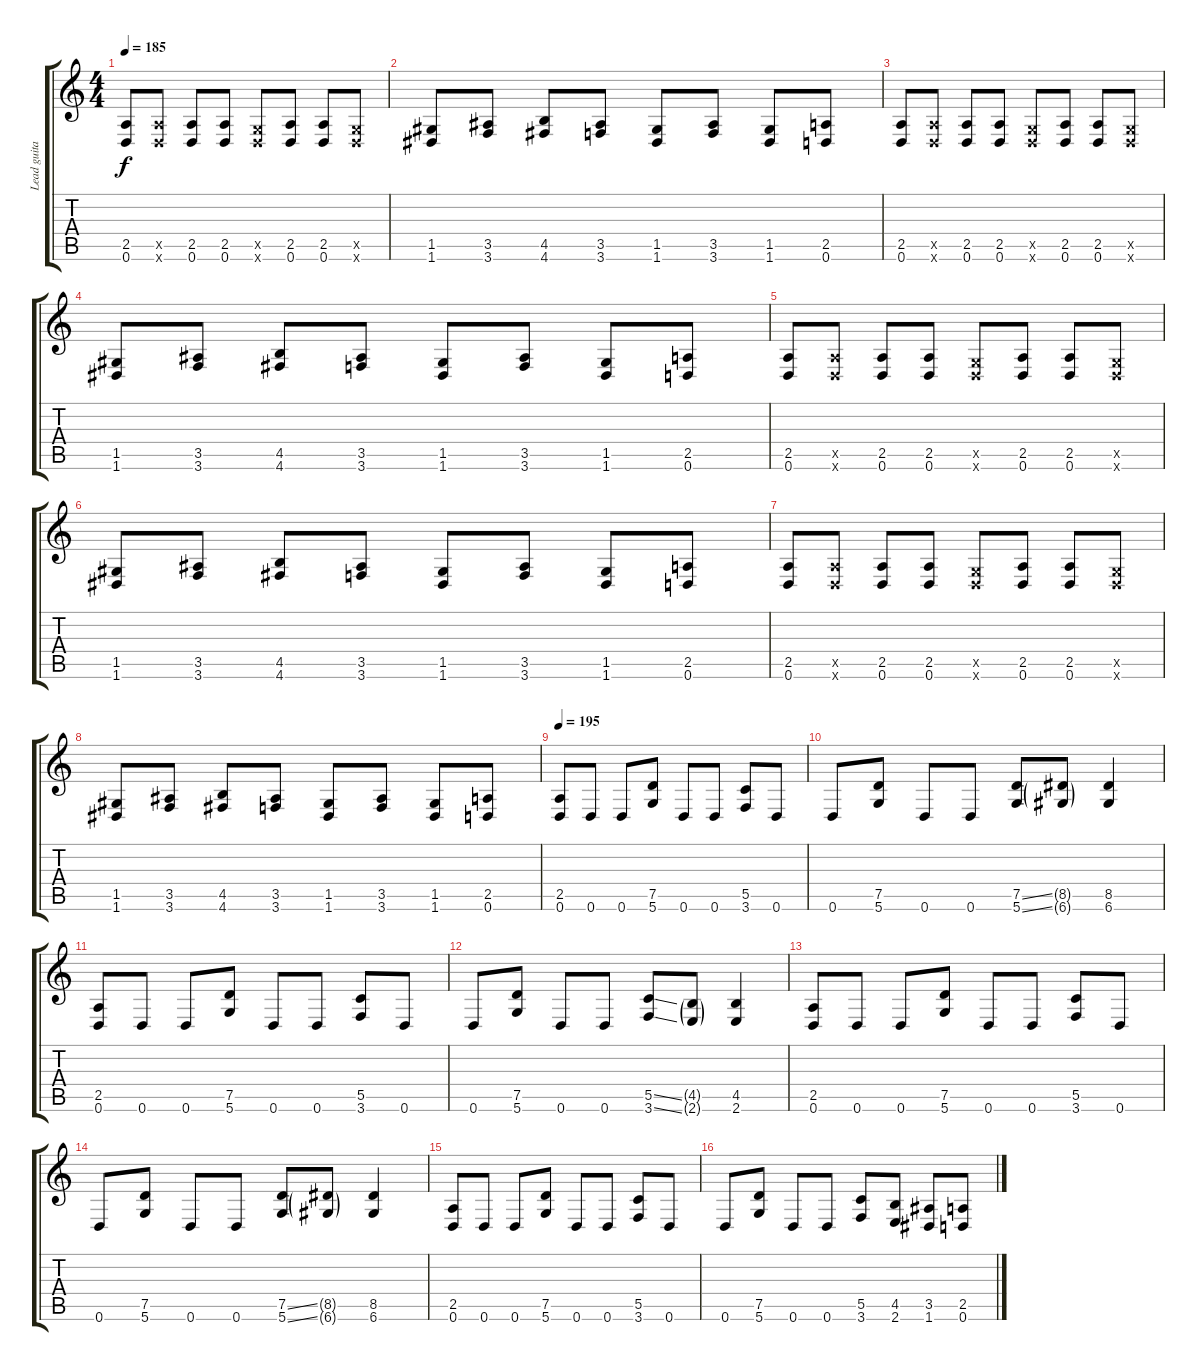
\track ("Lead guitar" "Lead guita") {instrument distortionguitar}
\staff {score tabs}
\tuning (D4 A3 F3 C3 G2 D2) {hide}
\ts (4 4)
\tempo 185
\clef g2
\ks c
(2.5 0.6).8{dy f} (2.5{x} 0.6{x}).8 (2.5 0.6).8 (2.5 0.6).8 (0.5{x} 0.6{x}).8 (2.5 0.6).8 (2.5 0.6).8 (0.5{x} 0.6{x}).8 |
(1.5 1.6).8 (3.5 3.6).8 (4.5 4.6).8 (3.5 3.6).8 (1.5 1.6).8 (3.5 3.6).8 (1.5 1.6).8 (2.5 0.6).8 |
(2.5 0.6).8 (2.5{x} 0.6{x}).8 (2.5 0.6).8 (2.5 0.6).8 (0.5{x} 0.6{x}).8 (2.5 0.6).8 (2.5 0.6).8 (0.5{x} 0.6{x}).8 |
(1.5 1.6).8 (3.5 3.6).8 (4.5 4.6).8 (3.5 3.6).8 (1.5 1.6).8 (3.5 3.6).8 (1.5 1.6).8 (2.5 0.6).8 |
(2.5 0.6).8 (2.5{x} 0.6{x}).8 (2.5 0.6).8 (2.5 0.6).8 (0.5{x} 0.6{x}).8 (2.5 0.6).8 (2.5 0.6).8 (0.5{x} 0.6{x}).8 |
(1.5 1.6).8 (3.5 3.6).8 (4.5 4.6).8 (3.5 3.6).8 (1.5 1.6).8 (3.5 3.6).8 (1.5 1.6).8 (2.5 0.6).8 |
(2.5 0.6).8 (2.5{x} 0.6{x}).8 (2.5 0.6).8 (2.5 0.6).8 (0.5{x} 0.6{x}).8 (2.5 0.6).8 (2.5 0.6).8 (0.5{x} 0.6{x}).8 |
(1.5 1.6).8 (3.5 3.6).8 (4.5 4.6).8 (3.5 3.6).8 (1.5 1.6).8 (3.5 3.6).8 (1.5 1.6).8 (2.5 0.6).8 |
\tempo 195
(2.5 0.6).8 0.6.8 0.6.8 (7.5 5.6).8 0.6.8 0.6.8 (5.5 3.6).8 0.6.8 |
0.6.8 (7.5 5.6).8 0.6.8 0.6.8 (7.5{ss} 5.6{ss}).8 (8.5{g} 6.6{g}).8 (8.5 6.6).4 |
(2.5 0.6).8 0.6.8 0.6.8 (7.5 5.6).8 0.6.8 0.6.8 (5.5 3.6).8 0.6.8 |
0.6.8 (7.5 5.6).8 0.6.8 0.6.8 (5.5{ss} 3.6{ss}).8 (4.5{g} 2.6{g}).8 (4.5 2.6).4 |
(2.5 0.6).8 0.6.8 0.6.8 (7.5 5.6).8 0.6.8 0.6.8 (5.5 3.6).8 0.6.8 |
0.6.8 (7.5 5.6).8 0.6.8 0.6.8 (7.5{ss} 5.6{ss}).8 (8.5{g} 6.6{g}).8 (8.5 6.6).4 |
(2.5 0.6).8 0.6.8 0.6.8 (7.5 5.6).8 0.6.8 0.6.8 (5.5 3.6).8 0.6.8 |
0.6.8 (7.5 5.6).8 0.6.8 0.6.8 (5.5 3.6).8 (4.5 2.6).8 (3.5 1.6).8 (2.5 0.6).8
